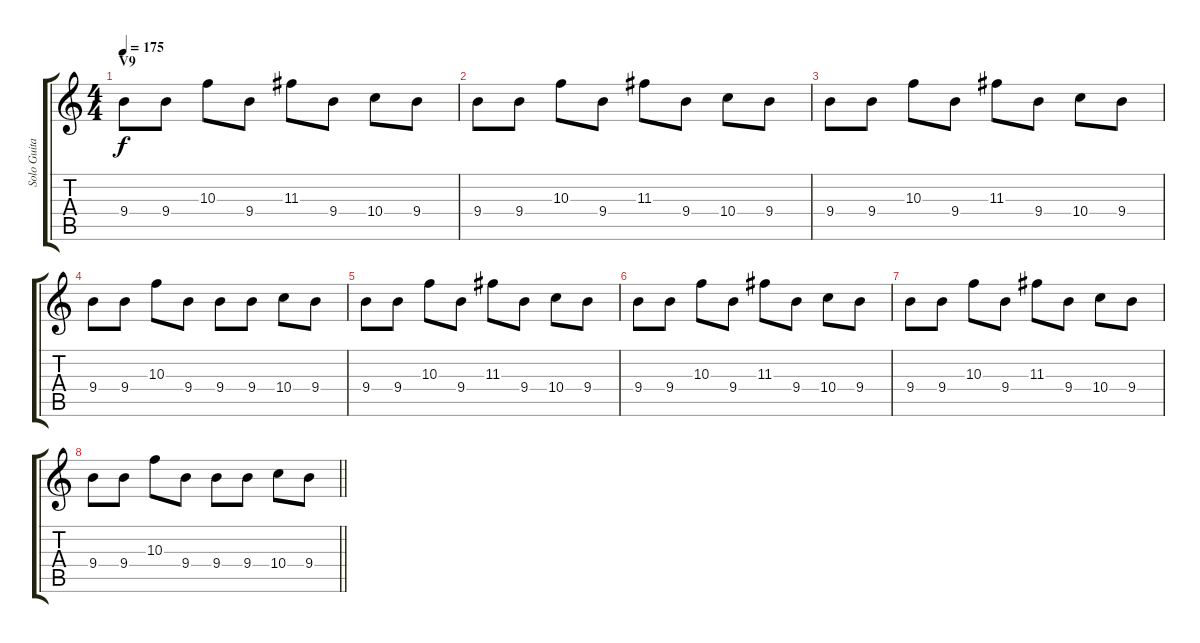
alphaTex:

\track ("Solo Guitar (Vlad)" "Solo Guita") {instrument distortionguitar}
\staff {score tabs}
\tuning (E4 B3 G3 D3 A2 E2) {hide}
\ts (4 4)
\section ("" "V9")
\tempo 175
\clef g2
\ks c
9.4.8{dy f} 9.4.8 10.3.8 9.4.8 11.3.8 9.4.8 10.4.8 9.4.8 |
9.4.8 9.4.8 10.3.8 9.4.8 11.3.8 9.4.8 10.4.8 9.4.8 |
9.4.8 9.4.8 10.3.8 9.4.8 11.3.8 9.4.8 10.4.8 9.4.8 |
9.4.8 9.4.8 10.3.8 9.4.8 9.4.8 9.4.8 10.4.8 9.4.8 |
9.4.8 9.4.8 10.3.8 9.4.8 11.3.8 9.4.8 10.4.8 9.4.8 |
9.4.8 9.4.8 10.3.8 9.4.8 11.3.8 9.4.8 10.4.8 9.4.8 |
9.4.8 9.4.8 10.3.8 9.4.8 11.3.8 9.4.8 10.4.8 9.4.8 |
\barLineRight lightlight
9.4.8 9.4.8 10.3.8 9.4.8 9.4.8 9.4.8 10.4.8 9.4.8
